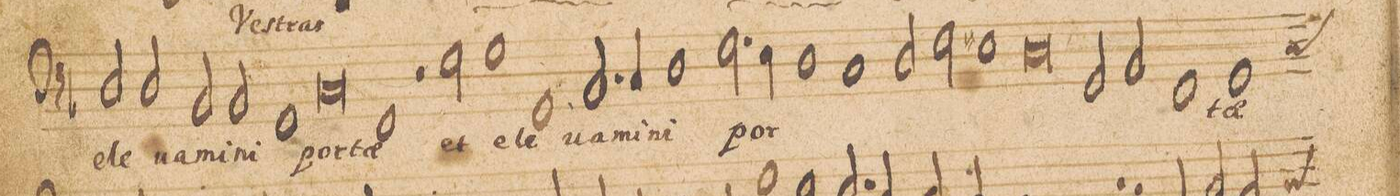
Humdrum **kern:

**kern	**text
*I"[BASSVS.]	*
*clefF4	*
*k[b-]	*
*met(c|)	*
*M2/1	*
2D/	e-
2D/	-le-
2BB-/	-ua-
2BB-/	-mi-
=20-	=20-
1GG	-ni
0C	por-
=21-	=21-
1FF	-tae
=22-	=22-
2r	.
2F\	et
1G	e-
=23-	=23-
1GG	-le-
2.C/	-ua-
4C/	-mi-
=24-	=24-
1D	-ni
2.F\	por-
4E\	.
=25-	=25-
1D	.
1C	.
=26-	=26-
2D/	.
2F\	.
1E	.
=27-	=27-
0D	.
=28-	=28-
2GG/	.
2BB-/	.
1FF	.
=29-	=29-
*custos:C	*
1GG	tae
*-	*-
